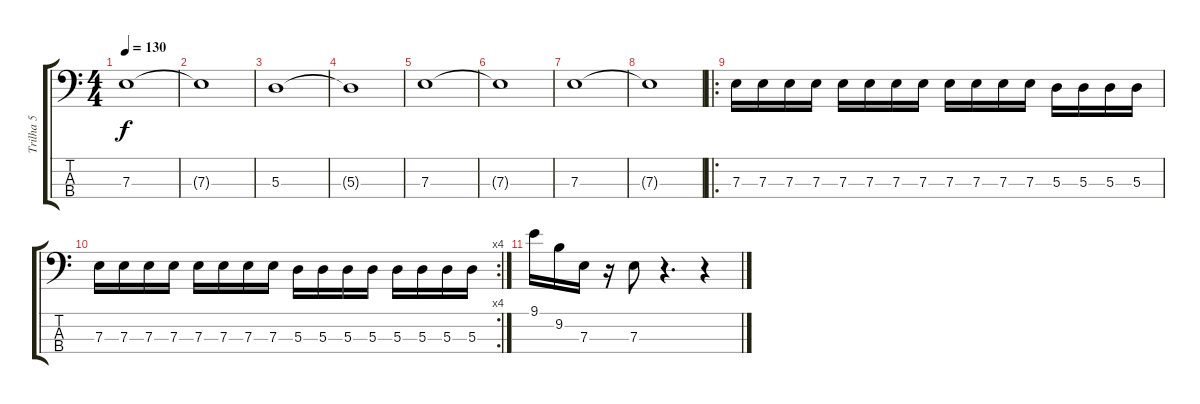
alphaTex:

\track ("Trilha 5" "Trilha 5") {instrument electricbassfinger}
\staff {score tabs}
\tuning (G2 D2 A1 E1) {hide}
\ts (4 4)
\tempo 130
\clef f4
\ks c
7.3.1{dy f} |
7.3{t}.1 |
5.3.1 |
5.3{t}.1 |
7.3.1 |
7.3{t}.1 |
7.3.1 |
7.3{t}.1 |
\ro
7.3.16 7.3.16 7.3.16 7.3.16 7.3.16 7.3.16 7.3.16 7.3.16 7.3.16 7.3.16 7.3.16 7.3.16 5.3.16 5.3.16 5.3.16 5.3.16 |
\rc 4
7.3.16 7.3.16 7.3.16 7.3.16 7.3.16 7.3.16 7.3.16 7.3.16 5.3.16 5.3.16 5.3.16 5.3.16 5.3.16 5.3.16 5.3.16 5.3.16 |
9.1.16 9.2.16 7.3.16 r.16 7.3.8 r.4{d} r.4
